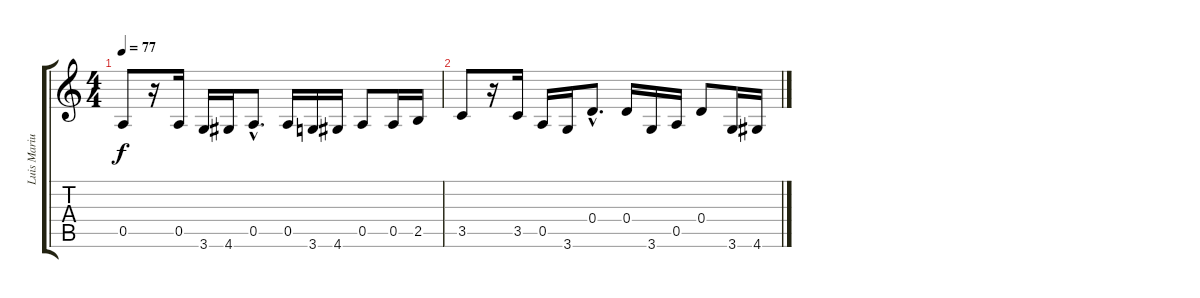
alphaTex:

\track ("Luis Mariutti" "Luis Mariu") {instrument fretlessbass}
\staff {score tabs}
\tuning (E4 B3 G3 D3 A2 E2) {hide}
\ts (4 4)
\tempo 77
\clef g2
\ks c
0.5.8{dy f volume 3 balance 8} r.16 0.5.16{volume 2} 3.6.16{volume 2} 4.6.16{volume 2} 0.5{hac}.8{d volume 2} 0.5.16{volume 1} 3.6.16{volume 1} 4.6.16{volume 0} 0.5.8{volume 0} 0.5.16{volume 0} 2.5.16 |
3.5.8 r.16 3.5.16 0.5.16 3.6.16 0.4{hac}.8{d} 0.4.16 3.6.16 0.5.16 0.4.8 3.6.16 4.6.16
